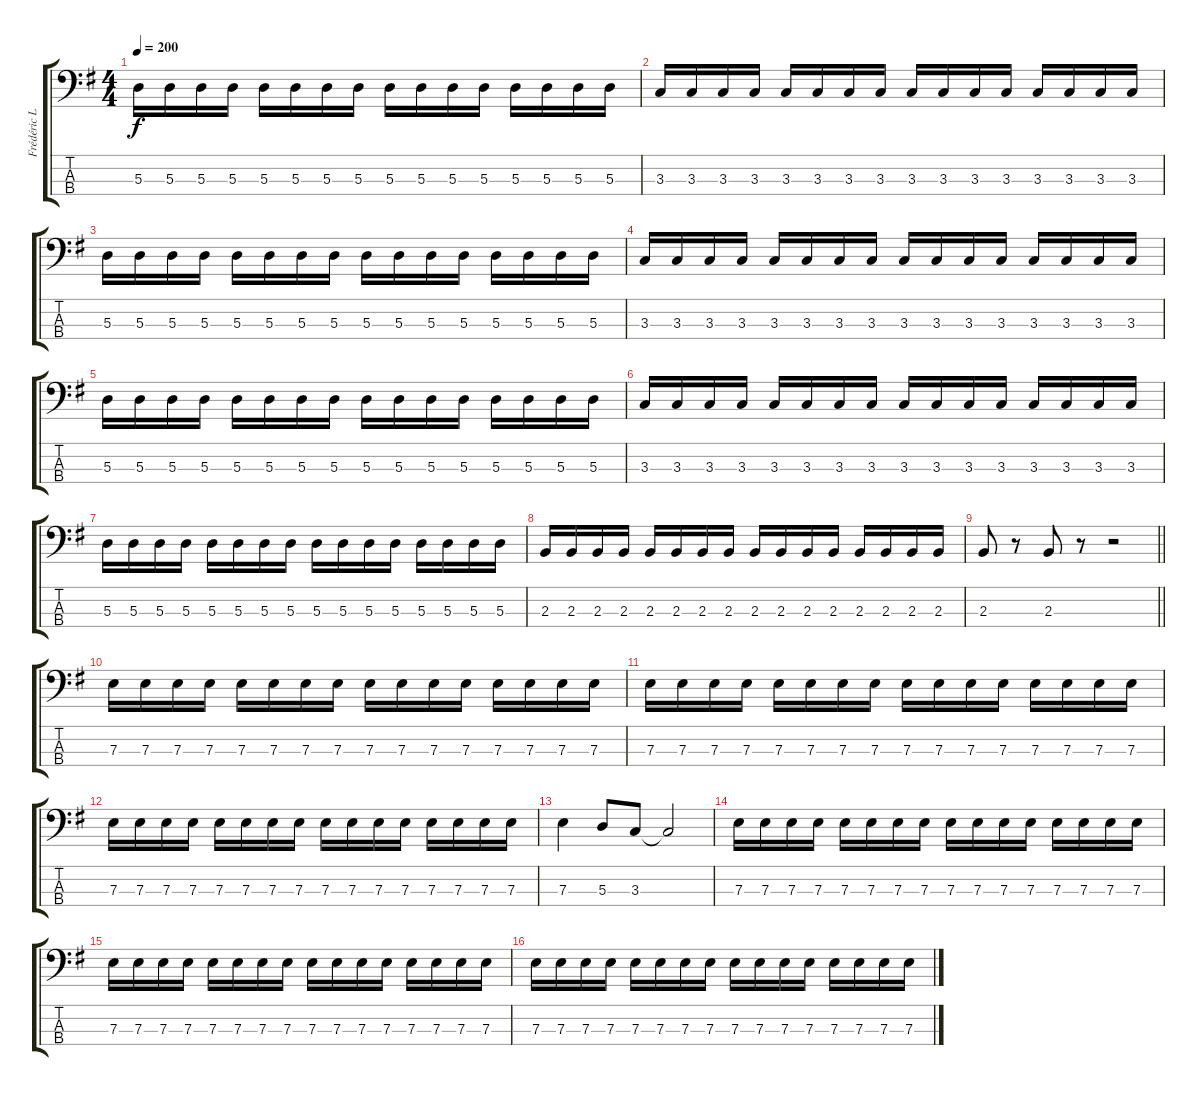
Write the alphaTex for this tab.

\track ("Frédéric Leclercq" "Frédéric L") {instrument electricbasspick}
\staff {score tabs}
\tuning (G2 D2 A1 E1) {hide}
\ts (4 4)
\tempo 200
\clef f4
\ks g
5.3.16{dy f} 5.3.16 5.3.16 5.3.16 5.3.16 5.3.16 5.3.16 5.3.16 5.3.16 5.3.16 5.3.16 5.3.16 5.3.16 5.3.16 5.3.16 5.3.16 |
3.3.16 3.3.16 3.3.16 3.3.16 3.3.16 3.3.16 3.3.16 3.3.16 3.3.16 3.3.16 3.3.16 3.3.16 3.3.16 3.3.16 3.3.16 3.3.16 |
5.3.16 5.3.16 5.3.16 5.3.16 5.3.16 5.3.16 5.3.16 5.3.16 5.3.16 5.3.16 5.3.16 5.3.16 5.3.16 5.3.16 5.3.16 5.3.16 |
3.3.16 3.3.16 3.3.16 3.3.16 3.3.16 3.3.16 3.3.16 3.3.16 3.3.16 3.3.16 3.3.16 3.3.16 3.3.16 3.3.16 3.3.16 3.3.16 |
5.3.16 5.3.16 5.3.16 5.3.16 5.3.16 5.3.16 5.3.16 5.3.16 5.3.16 5.3.16 5.3.16 5.3.16 5.3.16 5.3.16 5.3.16 5.3.16 |
3.3.16 3.3.16 3.3.16 3.3.16 3.3.16 3.3.16 3.3.16 3.3.16 3.3.16 3.3.16 3.3.16 3.3.16 3.3.16 3.3.16 3.3.16 3.3.16 |
5.3.16 5.3.16 5.3.16 5.3.16 5.3.16 5.3.16 5.3.16 5.3.16 5.3.16 5.3.16 5.3.16 5.3.16 5.3.16 5.3.16 5.3.16 5.3.16 |
2.3.16 2.3.16 2.3.16 2.3.16 2.3.16 2.3.16 2.3.16 2.3.16 2.3.16 2.3.16 2.3.16 2.3.16 2.3.16 2.3.16 2.3.16 2.3.16 |
\barLineRight lightlight
2.3.8 r.8 2.3.8 r.8 r.2 |
7.3.16 7.3.16 7.3.16 7.3.16 7.3.16 7.3.16 7.3.16 7.3.16 7.3.16 7.3.16 7.3.16 7.3.16 7.3.16 7.3.16 7.3.16 7.3.16 |
7.3.16 7.3.16 7.3.16 7.3.16 7.3.16 7.3.16 7.3.16 7.3.16 7.3.16 7.3.16 7.3.16 7.3.16 7.3.16 7.3.16 7.3.16 7.3.16 |
7.3.16 7.3.16 7.3.16 7.3.16 7.3.16 7.3.16 7.3.16 7.3.16 7.3.16 7.3.16 7.3.16 7.3.16 7.3.16 7.3.16 7.3.16 7.3.16 |
7.3.4 5.3.8 3.3.8 3.3{t}.2 |
7.3.16 7.3.16 7.3.16 7.3.16 7.3.16 7.3.16 7.3.16 7.3.16 7.3.16 7.3.16 7.3.16 7.3.16 7.3.16 7.3.16 7.3.16 7.3.16 |
7.3.16 7.3.16 7.3.16 7.3.16 7.3.16 7.3.16 7.3.16 7.3.16 7.3.16 7.3.16 7.3.16 7.3.16 7.3.16 7.3.16 7.3.16 7.3.16 |
7.3.16 7.3.16 7.3.16 7.3.16 7.3.16 7.3.16 7.3.16 7.3.16 7.3.16 7.3.16 7.3.16 7.3.16 7.3.16 7.3.16 7.3.16 7.3.16
